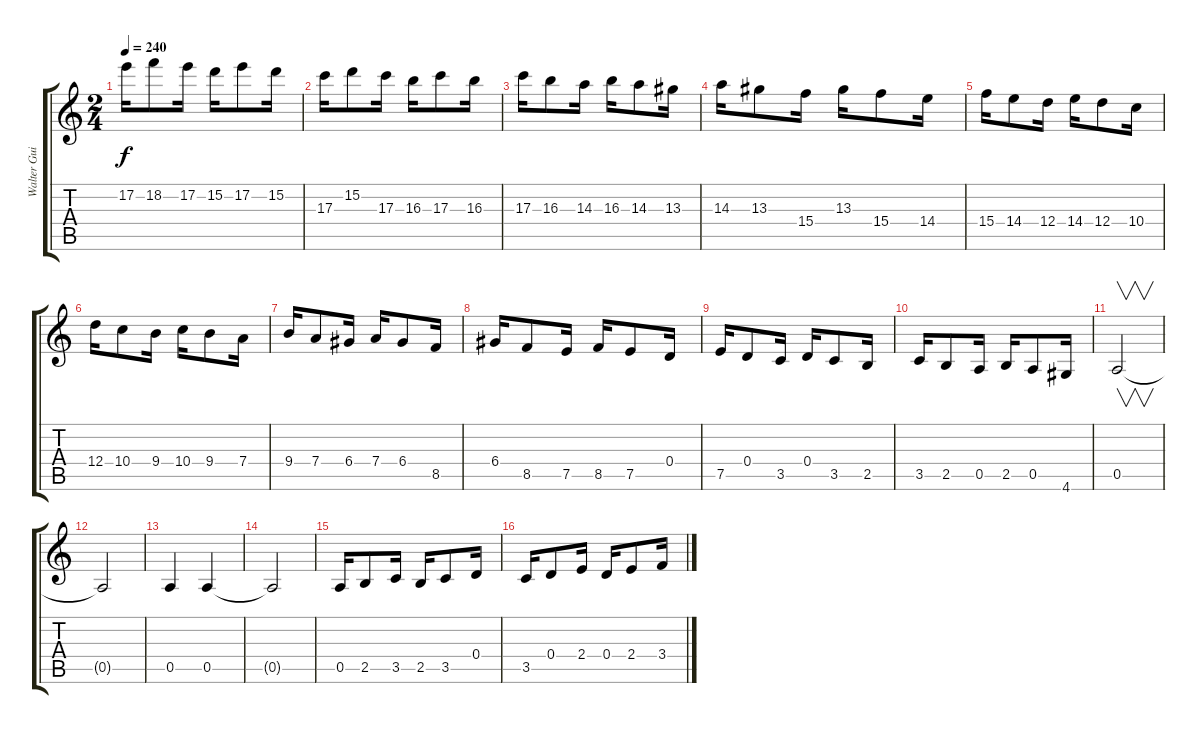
\track ("Walter Guiardino" "Walter Gui") {instrument distortionguitar}
\staff {score tabs}
\tuning (E4 B3 G3 D3 A2 E2) {hide}
\ts (2 4)
\tempo 240
\clef g2
\ks c
17.2.16{dy f} 18.2.8 17.2.16 15.2.16 17.2.8 15.2.16 |
17.3.16 15.2.8 17.3.16 16.3.16 17.3.8 16.3.16 |
17.3.16 16.3.8 14.3.16 16.3.16 14.3.8 13.3.16 |
14.3.16 13.3.8 15.4.16 13.3.16 15.4.8 14.4.16 |
15.4.16 14.4.8 12.4.16 14.4.16 12.4.8 10.4.16 |
12.4.16 10.4.8 9.4.16 10.4.16 9.4.8 7.4.16 |
9.4.16 7.4.8 6.4.16 7.4.16 6.4.8 8.5.16 |
6.4.16 8.5.8 7.5.16 8.5.16 7.5.8 0.4.16 |
7.5.16 0.4.8 3.5.16 0.4.16 3.5.8 2.5.16 |
3.5.16 2.5.8 0.5.16 2.5.16 0.5.8 4.6.16 |
0.5.2{v} |
0.5{t}.2 |
0.5.4 0.5.4 |
0.5{t}.2 |
0.5.16 2.5.8 3.5.16 2.5.16 3.5.8 0.4.16 |
3.5.16 0.4.8 2.4.16 0.4.16 2.4.8 3.4.16
